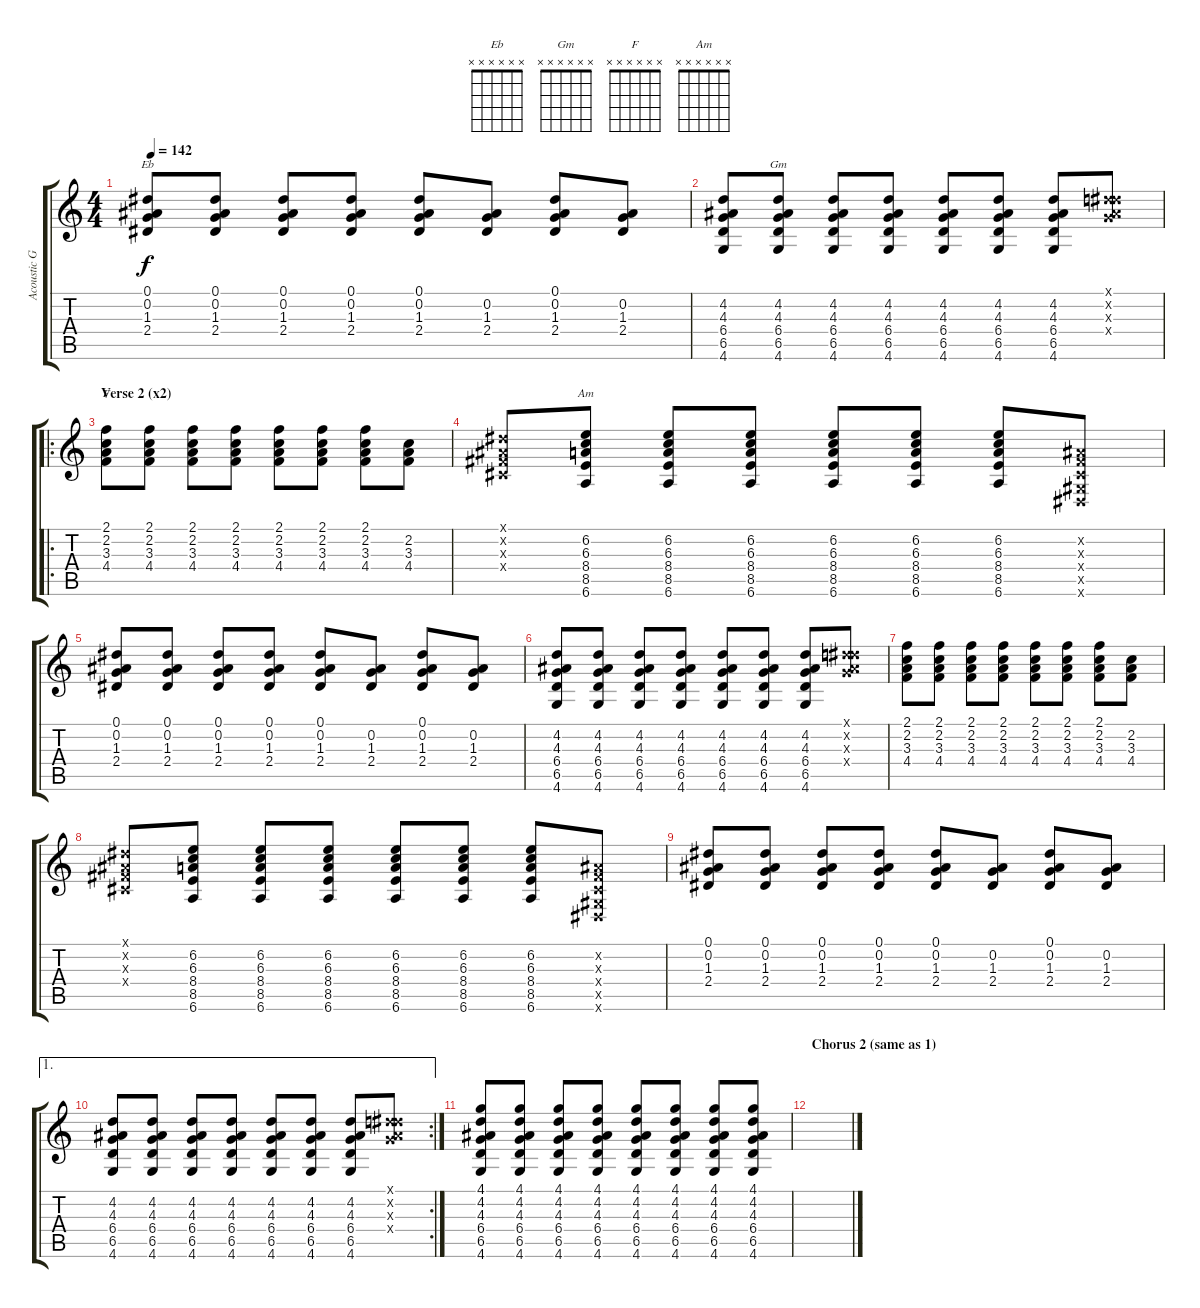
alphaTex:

\track ("Acoustic Guitar - Eb" "Acoustic G") {instrument acousticguitarsteel}
\staff {score tabs}
\tuning (Eb4 Bb3 Gb3 Db3 Ab2 Eb2) {hide}
\chord ("Eb" x x x x x x)
\chord ("Gm" x x x x x x)
\chord ("F" x x x x x x)
\chord ("Am" x x x x x x)
\ts (4 4)
\tempo 142
\clef g2
\ks c
(0.1 0.2 1.3 2.4).8{ch "Eb" dy f} (0.1 0.2 1.3 2.4).8 (0.1 0.2 1.3 2.4).8 (0.1 0.2 1.3 2.4).8 (0.1 0.2 1.3 2.4).8 (0.2 1.3 2.4).8 (0.1 0.2 1.3 2.4).8 (0.2 1.3 2.4).8 |
(4.2 4.3 6.4 6.5 4.6).8 (4.2 4.3 6.4 6.5 4.6).8{ch "Gm"} (4.2 4.3 6.4 6.5 4.6).8 (4.2 4.3 6.4 6.5 4.6).8 (4.2 4.3 6.4 6.5 4.6).8 (4.2 4.3 6.4 6.5 4.6).8 (4.2 4.3 6.4 6.5 4.6).8 (0.1{x} 4.2{x} 4.3{x} 6.4{x}).8 |
\ro
\section ("" "Verse 2 (x2)")
(2.1 2.2 3.3 4.4).8{ch "F"} (2.1 2.2 3.3 4.4).8 (2.1 2.2 3.3 4.4).8 (2.1 2.2 3.3 4.4).8 (2.1 2.2 3.3 4.4).8 (2.1 2.2 3.3 4.4).8 (2.1 2.2 3.3 4.4).8 (2.2 3.3 4.4).8 |
(0.1{x} 0.2{x} 0.3{x} 0.4{x}).8 (6.2 6.3 8.4 8.5 6.6).8{ch "Am"} (6.2 6.3 8.4 8.5 6.6).8 (6.2 6.3 8.4 8.5 6.6).8 (6.2 6.3 8.4 8.5 6.6).8 (6.2 6.3 8.4 8.5 6.6).8 (6.2 6.3 8.4 8.5 6.6).8 (0.2{x} 0.3{x} 0.4{x} 0.5{x} 0.6{x}).8 |
(0.1 0.2 1.3 2.4).8 (0.1 0.2 1.3 2.4).8 (0.1 0.2 1.3 2.4).8 (0.1 0.2 1.3 2.4).8 (0.1 0.2 1.3 2.4).8 (0.2 1.3 2.4).8 (0.1 0.2 1.3 2.4).8 (0.2 1.3 2.4).8 |
(4.2 4.3 6.4 6.5 4.6).8 (4.2 4.3 6.4 6.5 4.6).8 (4.2 4.3 6.4 6.5 4.6).8 (4.2 4.3 6.4 6.5 4.6).8 (4.2 4.3 6.4 6.5 4.6).8 (4.2 4.3 6.4 6.5 4.6).8 (4.2 4.3 6.4 6.5 4.6).8 (0.1{x} 4.2{x} 4.3{x} 6.4{x}).8 |
(2.1 2.2 3.3 4.4).8 (2.1 2.2 3.3 4.4).8 (2.1 2.2 3.3 4.4).8 (2.1 2.2 3.3 4.4).8 (2.1 2.2 3.3 4.4).8 (2.1 2.2 3.3 4.4).8 (2.1 2.2 3.3 4.4).8 (2.2 3.3 4.4).8 |
(0.1{x} 0.2{x} 0.3{x} 0.4{x}).8 (6.2 6.3 8.4 8.5 6.6).8 (6.2 6.3 8.4 8.5 6.6).8 (6.2 6.3 8.4 8.5 6.6).8 (6.2 6.3 8.4 8.5 6.6).8 (6.2 6.3 8.4 8.5 6.6).8 (6.2 6.3 8.4 8.5 6.6).8 (0.2{x} 0.3{x} 0.4{x} 0.5{x} 0.6{x}).8 |
(0.1 0.2 1.3 2.4).8 (0.1 0.2 1.3 2.4).8 (0.1 0.2 1.3 2.4).8 (0.1 0.2 1.3 2.4).8 (0.1 0.2 1.3 2.4).8 (0.2 1.3 2.4).8 (0.1 0.2 1.3 2.4).8 (0.2 1.3 2.4).8 |
\ae 1
\rc 2
(4.2 4.3 6.4 6.5 4.6).8 (4.2 4.3 6.4 6.5 4.6).8 (4.2 4.3 6.4 6.5 4.6).8 (4.2 4.3 6.4 6.5 4.6).8 (4.2 4.3 6.4 6.5 4.6).8 (4.2 4.3 6.4 6.5 4.6).8 (4.2 4.3 6.4 6.5 4.6).8 (0.1{x} 4.2{x} 4.3{x} 6.4{x}).8 |
(4.1 4.2 4.3 6.4 6.5 4.6).8 (4.1 4.2 4.3 6.4 6.5 4.6).8 (4.1 4.2 4.3 6.4 6.5 4.6).8 (4.1 4.2 4.3 6.4 6.5 4.6).8 (4.1 4.2 4.3 6.4 6.5 4.6).8 (4.1 4.2 4.3 6.4 6.5 4.6).8 (4.1 4.2 4.3 6.4 6.5 4.6).8 (4.1 4.2 4.3 6.4 6.5 4.6).8 |
\section ("" "Chorus 2 (same as 1)")
